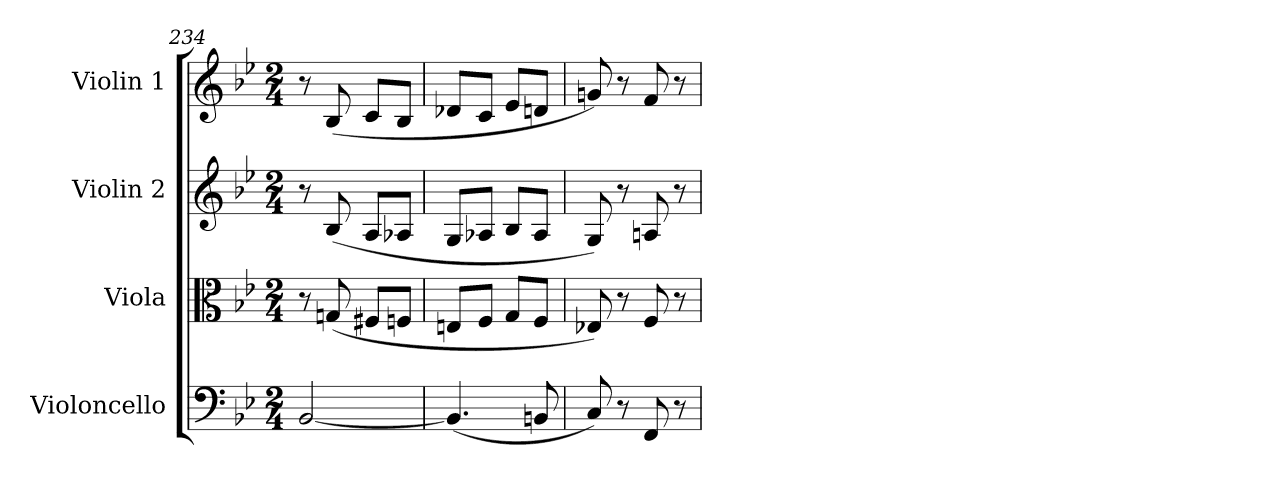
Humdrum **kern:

**kern	**kern	**kern	**kern
*part4	*part3	*part2	*part1
*staff4	*staff3	*staff2	*staff1
*I"Violoncello	*I"Viola	*I"Violin 2	*I"Violin 1
*I'Vc	*I'Vla	*I'Vln	*I'Vln
*clefF4	*clefC3	*clefG2	*clefG2
*k[b-e-]	*k[b-e-]	*k[b-e-]	*k[b-e-]
*M2/4	*M2/4	*M2/4	*M2/4
=234	=234	=234	=234
[2BB-/	8r	8r	8r
.	(8Gn/	(8B-/	(8B-/
.	8F#X/L	8A/L	8c/L
.	8Fn/J	8A-X/J	8B-/J
!!LO:PB:g=z
=235	=235	=235	=235
(4.BB-/]	8En/L	8G/L	8d-X/L
.	8F/J	8A-X/J	8c/J
.	8G/L	8B-/L	8e-/L
8BBn/	8F/J	8A-/J	8dn/J
!!LO:LB:g=z
=236	=236	=236	=236
8C/)	8E-X/)	8G/)	8gn/)
8r	8r	8r	8r
8FF/	8F/	8An/	8f/
8r	8r	8r	8r
=	=	=	=
*-	*-	*-	*-
